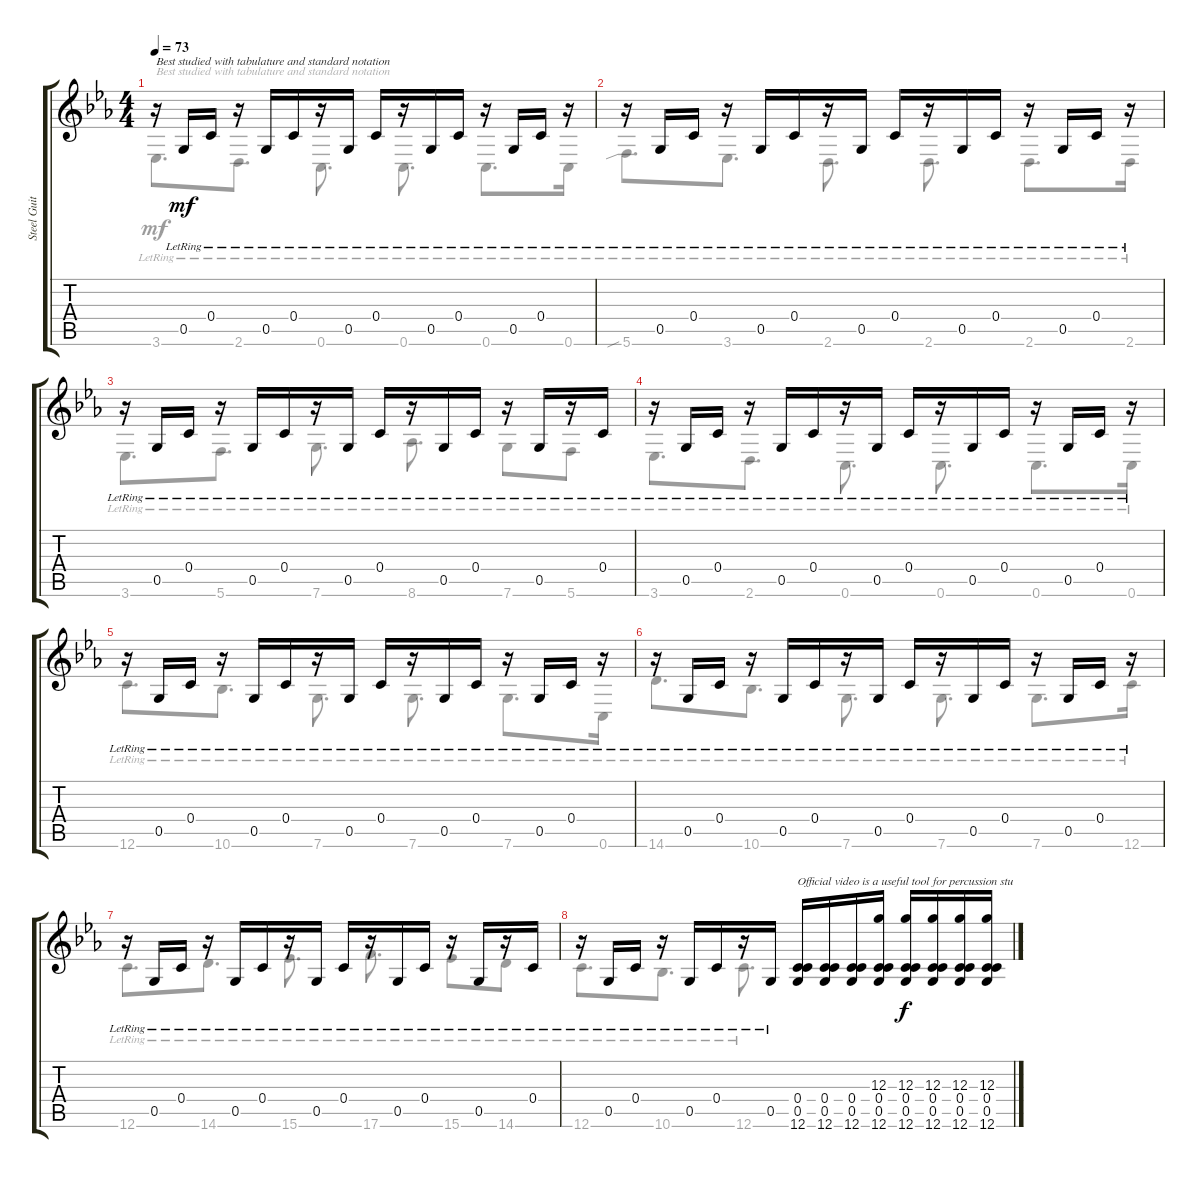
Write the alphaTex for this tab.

\track ("Steel Guitar" "Steel Guit") {instrument acousticguitarsteel}
\staff {score tabs}
\tuning (Eb4 C4 G3 C3 G2 C2) {hide}
\voice
\ts (4 4)
\tempo 73
\clef g2
\ks cminor
r.16{txt "Best studied with tabulature and standard notation" dy mf instrument acousticguitarsteel} 0.5{lr}.16 0.4{lr}.16 r.16 0.5{lr}.16 0.4{lr}.16 r.16 0.5{lr}.16 0.4{lr}.16 r.16 0.5{lr}.16 0.4{lr}.16 r.16 0.5{lr}.16 0.4{lr}.16 r.16 |
r.16 0.5{lr}.16 0.4{lr}.16 r.16 0.5{lr}.16 0.4{lr}.16 r.16 0.5{lr}.16 0.4{lr}.16 r.16 0.5{lr}.16 0.4{lr}.16 r.16 0.5{lr}.16 0.4{lr}.16 r.16 |
r.16 0.5{lr}.16 0.4{lr}.16 r.16 0.5{lr}.16 0.4{lr}.16 r.16 0.5{lr}.16 0.4{lr}.16 r.16 0.5{lr}.16 0.4{lr}.16 r.16 0.5{lr}.16 r.16 0.4{lr}.16 |
r.16 0.5{lr}.16 0.4{lr}.16 r.16 0.5{lr}.16 0.4{lr}.16 r.16 0.5{lr}.16 0.4{lr}.16 r.16 0.5{lr}.16 0.4{lr}.16 r.16 0.5{lr}.16 0.4{lr}.16 r.16 |
r.16 0.5{lr}.16 0.4{lr}.16 r.16 0.5{lr}.16 0.4{lr}.16 r.16 0.5{lr}.16 0.4{lr}.16 r.16 0.5{lr}.16 0.4{lr}.16 r.16 0.5{lr}.16 0.4{lr}.16 r.16 |
r.16 0.5{lr}.16 0.4{lr}.16 r.16 0.5{lr}.16 0.4{lr}.16 r.16 0.5{lr}.16 0.4{lr}.16 r.16 0.5{lr}.16 0.4{lr}.16 r.16 0.5{lr}.16 0.4{lr}.16 r.16 |
r.16 0.5{lr}.16 0.4{lr}.16 r.16 0.5{lr}.16 0.4{lr}.16 r.16 0.5{lr}.16 0.4{lr}.16 r.16 0.5{lr}.16 0.4{lr}.16 r.16 0.5{lr}.16 r.16 0.4{lr}.16 |
r.16 0.5{lr}.16 0.4{lr}.16 r.16 0.5{lr}.16 0.4{lr}.16 r.16 0.5{lr}.16 (0.4 0.5 12.6).16{txt "Official video is a useful tool for percussion stu"} (0.4 0.5 12.6).16 (0.4 0.5 12.6).16 (12.3 0.4 0.5 12.6).16 (12.3 0.4 0.5 12.6).16{dy f} (12.3 0.4 0.5 12.6).16 (12.3 0.4 0.5 12.6).16 (12.3 0.4 0.5 12.6).16
\voice
\clef g2
\ottava regular
\simile none
\ks cminor
3.6{lr}.8{d txt "Best studied with tabulature and standard notation" dy mf} 2.6{lr}.8{d} 0.6{lr}.8{d} 0.6{lr}.8{d} 0.6{lr}.8{d} 0.6{lr}.16 |
5.6{sib lr}.8{d} 3.6{lr}.8{d} 2.6{lr}.8{d} 2.6{lr}.8{d} 2.6{lr}.8{d} 2.6{lr}.16 |
3.6{lr}.8{d} 5.6{lr}.8{d} 7.6{lr}.8{d} 8.6{lr}.8{d} 7.6{lr}.8 5.6{lr}.8 |
3.6{lr}.8{d} 2.6{lr}.8{d} 0.6{lr}.8{d} 0.6{lr}.8{d} 0.6{lr}.8{d} 0.6{lr}.16 |
12.6{lr}.8{d} 10.6{lr}.8{d} 7.6{lr}.8{d} 7.6{lr}.8{d} 7.6{lr}.8{d} 0.6{lr}.16 |
14.6{lr}.8{d} 10.6{lr}.8{d} 7.6{lr}.8{d} 7.6{lr}.8{d} 7.6{lr}.8{d} 12.6{lr}.16 |
12.6{lr}.8{d} 14.6{lr}.8{d} 15.6{lr}.8{d} 17.6{lr}.8{d} 15.6{lr}.8 14.6{lr}.8 |
12.6{lr}.8{d} 10.6{lr}.8{d} 12.6{lr}.8{d}
